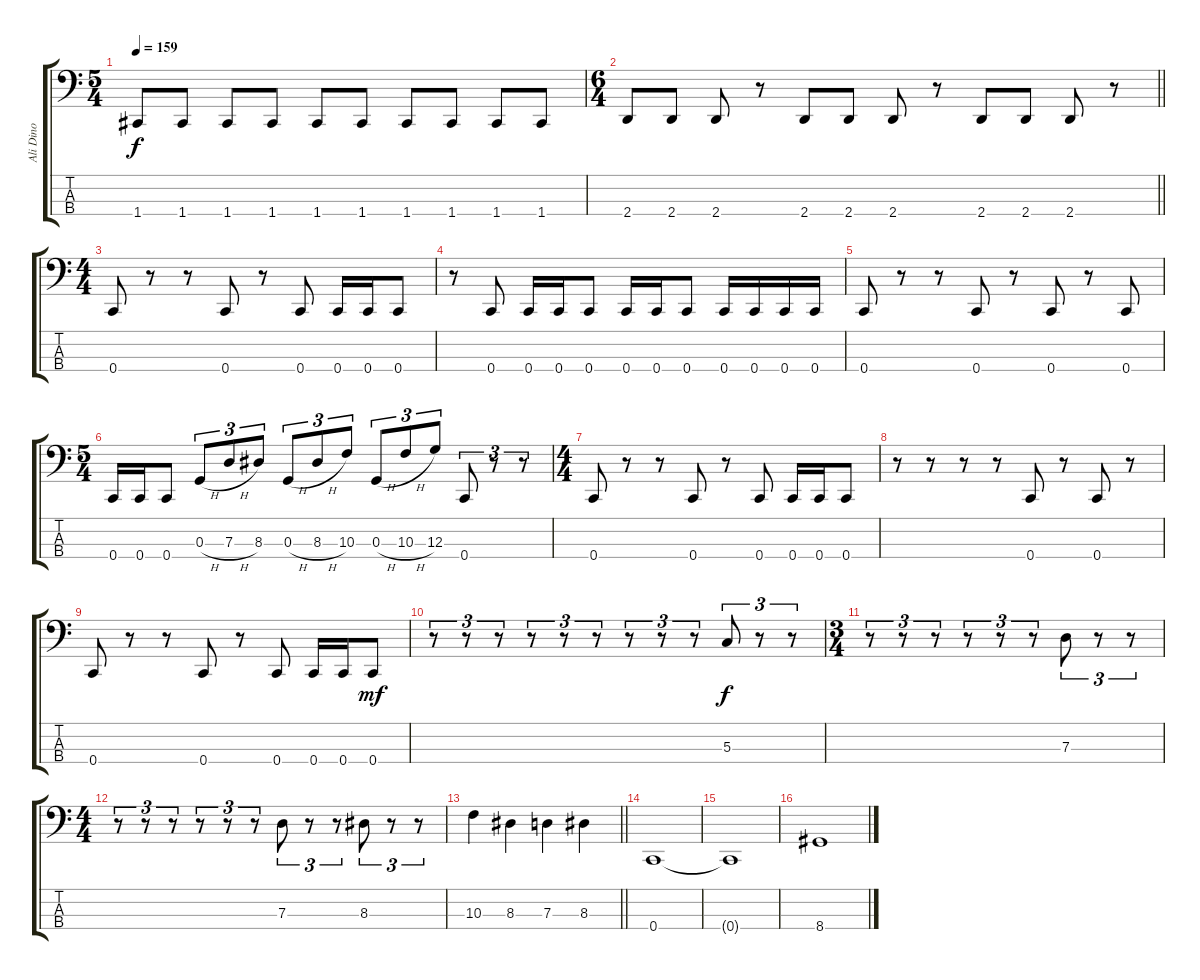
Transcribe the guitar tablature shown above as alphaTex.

\track ("Ali Dino" "Ali Dino") {instrument electricbasspick}
\staff {score tabs}
\tuning (F2 C2 G1 C1) {hide}
\ts (5 4)
\tempo 159
\clef f4
\ks c
1.4.8{dy f} 1.4.8 1.4.8 1.4.8 1.4.8 1.4.8 1.4.8 1.4.8 1.4.8 1.4.8 |
\ts (6 4)
\barLineRight lightlight
2.4.8 2.4.8 2.4.8 r.8 2.4.8 2.4.8 2.4.8 r.8 2.4.8 2.4.8 2.4.8 r.8 |
\ts (4 4)
0.4.8 r.8 r.8 0.4.8 r.8 0.4.8 0.4.16 0.4.16 0.4.8 |
r.8 0.4.8 0.4.16 0.4.16 0.4.8 0.4.16 0.4.16 0.4.8 0.4.16 0.4.16 0.4.16 0.4.16 |
0.4.8 r.8 r.8 0.4.8 r.8 0.4.8 r.8 0.4.8 |
\ts (5 4)
0.4.16 0.4.16 0.4.8 0.3{h}.8{tu (3 2)} 7.3{h}.8{tu (3 2)} 8.3.8{tu (3 2)} 0.3{h}.8{tu (3 2)} 8.3{h}.8{tu (3 2)} 10.3.8{tu (3 2)} 0.3{h}.8{tu (3 2)} 10.3{h}.8{tu (3 2)} 12.3.8{tu (3 2)} 0.4.8{tu (3 2)} r.8{tu (3 2)} r.8{tu (3 2)} |
\ts (4 4)
0.4.8 r.8 r.8 0.4.8 r.8 0.4.8 0.4.16 0.4.16 0.4.8 |
r.8 r.8 r.8 r.8 0.4.8 r.8 0.4.8 r.8 |
0.4.8 r.8 r.8 0.4.8 r.8 0.4.8 0.4.16 0.4.16 0.4.8{dy mf} |
r.8{tu (3 2)} r.8{tu (3 2)} r.8{tu (3 2)} r.8{tu (3 2)} r.8{tu (3 2)} r.8{tu (3 2)} r.8{tu (3 2)} r.8{tu (3 2)} r.8{tu (3 2)} 5.3.8{tu (3 2) dy f} r.8{tu (3 2)} r.8{tu (3 2)} |
\ts (3 4)
r.8{tu (3 2)} r.8{tu (3 2)} r.8{tu (3 2)} r.8{tu (3 2)} r.8{tu (3 2)} r.8{tu (3 2)} 7.3.8{tu (3 2)} r.8{tu (3 2)} r.8{tu (3 2)} |
\ts (4 4)
r.8{tu (3 2)} r.8{tu (3 2)} r.8{tu (3 2)} r.8{tu (3 2)} r.8{tu (3 2)} r.8{tu (3 2)} 7.3.8{tu (3 2)} r.8{tu (3 2)} r.8{tu (3 2)} 8.3.8{tu (3 2)} r.8{tu (3 2)} r.8{tu (3 2)} |
\barLineRight lightlight
10.3.4 8.3.4 7.3.4 8.3.4 |
0.4.1 |
0.4{t}.1 |
8.4.1
